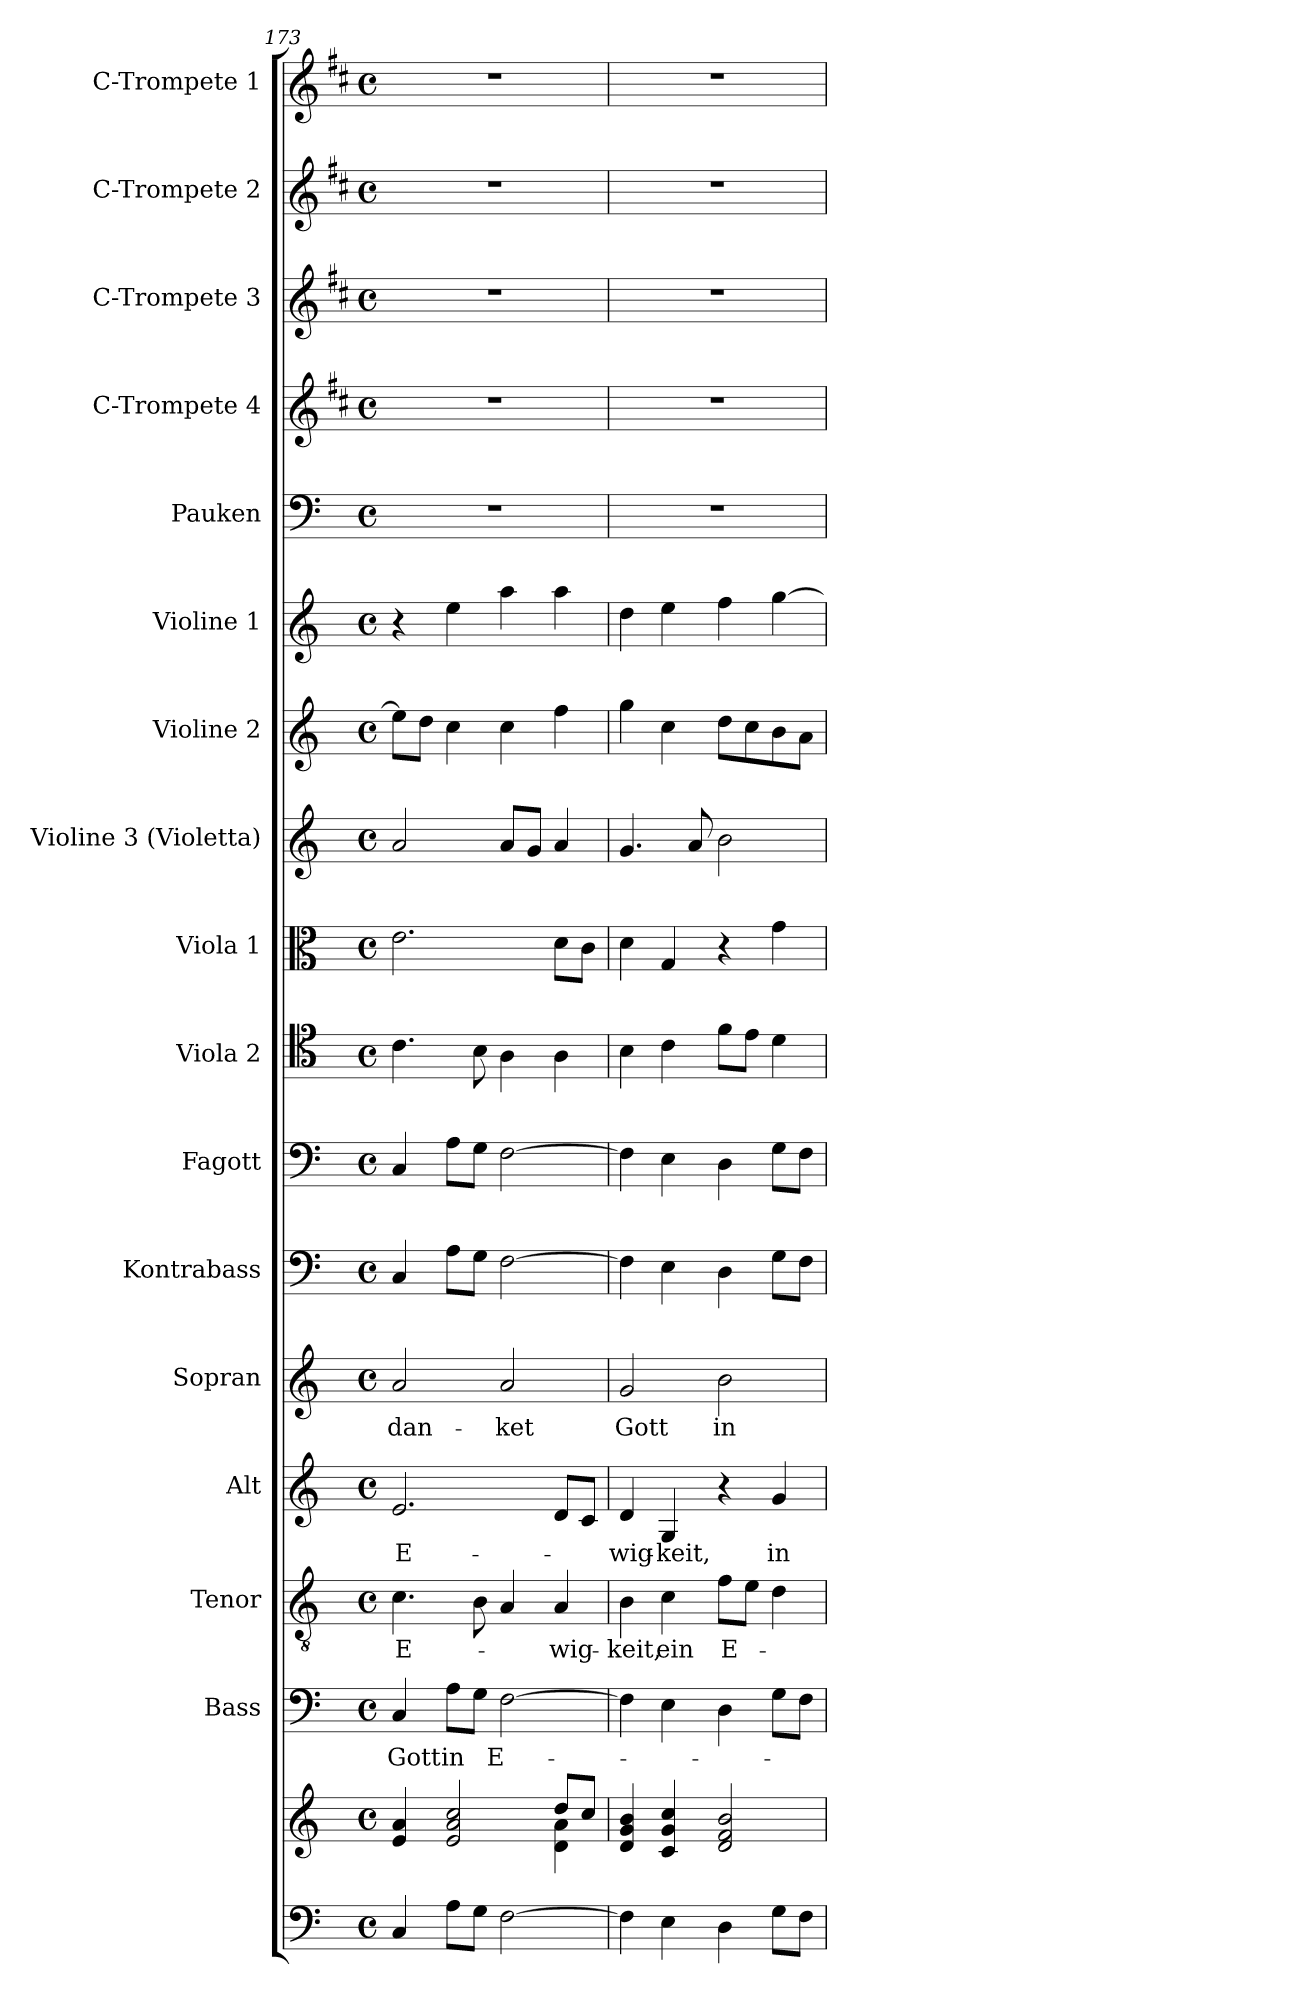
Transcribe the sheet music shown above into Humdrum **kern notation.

**kern	**kern	**kern	**text	**kern	**text	**kern	**text	**kern	**text	**kern	**kern	**kern	**kern	**kern	**kern	**kern	**kern	**kern	**kern	**kern	**kern
*part17	*part17	*part16	*part16	*part15	*part15	*part14	*part14	*part13	*part13	*part12	*part11	*part10	*part9	*part8	*part7	*part6	*part5	*part4	*part3	*part2	*part1
*staff18	*staff17	*staff16	*staff16	*staff15	*staff15	*staff14	*staff14	*staff13	*staff13	*staff12	*staff11	*staff10	*staff9	*staff8	*staff7	*staff6	*staff5	*staff4	*staff3	*staff2	*staff1
*	*	*I"Bass	*	*I"Tenor	*	*I"Alt	*	*I"Sopran	*	*I"Kontrabass	*I"Fagott	*I"Viola 2	*I"Viola 1	*I"Violine 3 (Violetta)	*I"Violine 2	*I"Violine 1	*I"Pauken	*I"C-Trompete 4	*I"C-Trompete 3	*I"C-Trompete 2	*I"C-Trompete 1
*	*	*I'B.	*	*I'T.	*	*I'A.	*	*I'S.	*	*I'Kb.	*I'Fg.	*I'Vla. 2	*I'Vla. 1	*I'Vl. 3	*I'Vl. 2	*I'Vl. 1	*I'Pk.	*I'C Trp. 4	*I'C Trp. 3	*I'C Trp. 2	*I'C Trp. 1
*clefF4	*clefG2	*clefF4	*	*clefGv2	*	*clefG2	*	*clefG2	*	*clefF4	*clefF4	*clefC4	*clefC3	*clefG2	*clefG2	*clefG2	*clefF4	*clefG2	*clefG2	*clefG2	*clefG2
*	*	*	*	*	*	*	*	*	*	*ITrd7c12	*	*	*	*	*	*	*	*ITrd1c2	*ITrd1c2	*ITrd1c2	*ITrd1c2
*k[]	*k[]	*k[]	*	*k[]	*	*k[]	*	*k[]	*	*k[]	*k[]	*k[]	*k[]	*k[]	*k[]	*k[]	*k[]	*k[]	*k[]	*k[]	*k[]
*C:	*C:	*C:	*	*C:	*	*C:	*	*C:	*	*C:	*C:	*C:	*C:	*C:	*C:	*C:	*C:	*C:	*C:	*C:	*C:
*M4/4	*M4/4	*M4/4	*	*M4/4	*	*M4/4	*	*M4/4	*	*M4/4	*M4/4	*M4/4	*M4/4	*M4/4	*M4/4	*M4/4	*M4/4	*M4/4	*M4/4	*M4/4	*M4/4
*met(c)	*met(c)	*met(c)	*	*met(c)	*	*met(c)	*	*met(c)	*	*met(c)	*met(c)	*met(c)	*met(c)	*met(c)	*met(c)	*met(c)	*met(c)	*met(c)	*met(c)	*met(c)	*met(c)
=173	=173	=173	=173	=173	=173	=173	=173	=173	=173	=173	=173	=173	=173	=173	=173	=173	=173	=173	=173	=173	=173
*	*^	*	*	*	*	*	*	*	*	*	*	*	*	*	*	*	*	*	*	*	*
!	!	!	!	!LO:LY:b	!	!LO:LY:b	!	!LO:LY:b	!	!LO:LY:b	!	!	!	!	!	!	!	!	!	!	!	!
4C/	4e/ 4a/	2.ryy	4C/	Gott	4.c\	E-	2.e/	E-	2a/	dan-	4CC/	4C/	4.c\	2.e\	2a/	8ee\L]	4r	1r	1r	1r	1r	1r
.	.	.	.	.	.	.	.	.	.	.	.	.	.	.	.	8dd\J	.	.	.	.	.	.
!	!	!	!	!LO:LY:b	!	!	!	!	!	!	!	!	!	!	!	!	!	!	!	!	!	!
8A\L	2e/ 2a/ 2cc/	.	8A\L	in	.	.	.	.	.	.	8AA\L	8A\L	.	.	.	4cc\	4ee\	.	.	.	.	.
8G\J	.	.	8G\J	.	8B\	.	.	.	.	.	8GG\J	8G\J	8B\	.	.	.	.	.	.	.	.	.
!	!	!	!	!LO:LY:b	!	!	!	!	!	!LO:LY:b	!	!	!	!	!	!	!	!	!	!	!	!
[2F\	.	.	[2F\	E-	4A/	.	.	.	2a/	-ket	[2FF\	[2F\	4A\	.	8a/L	4cc\	4aa\	.	.	.	.	.
.	.	.	.	.	.	.	.	.	.	.	.	.	.	.	8g/J	.	.	.	.	.	.	.
!	!	!	!	!	!	!LO:LY:b	!	!	!	!	!	!	!	!	!	!	!	!	!	!	!	!
.	8dd/L	4d\ 4a\	.	.	4A/	-wig-	8d/L	.	.	.	.	.	4A\	8d\L	4a/	4ff\	4aa\	.	.	.	.	.
.	8cc/J	.	.	.	.	.	8c/J	.	.	.	.	.	.	8c\J	.	.	.	.	.	.	.	.
*	*v	*v	*	*	*	*	*	*	*	*	*	*	*	*	*	*	*	*	*	*	*	*
=174	=174	=174	=174	=174	=174	=174	=174	=174	=174	=174	=174	=174	=174	=174	=174	=174	=174	=174	=174	=174	=174
!	!	!	!	!	!LO:LY:b	!	!LO:LY:b	!	!LO:LY:b	!	!	!	!	!	!	!	!	!	!	!	!
4F\]	4d/ 4g/ 4b/	4F\]	.	4B\	-keit,	4d/	-wig-	2g/	Gott	4FF\]	4F\]	4B\	4d\	4.g/	4gg\	4dd\	1r	1r	1r	1r	1r
!	!	!	!	!	!LO:LY:b	!	!LO:LY:b	!	!	!	!	!	!	!	!	!	!	!	!	!	!
4E\	4c/ 4g/ 4cc/	4E\	.	4c\	ein	4G/	-keit,	.	.	4EE\	4E\	4c\	4G/	.	4cc\	4ee\	.	.	.	.	.
.	.	.	.	.	.	.	.	.	.	.	.	.	.	8a/	.	.	.	.	.	.	.
!	!	!	!	!	!LO:LY:b	!	!	!	!LO:LY:b	!	!	!	!	!	!	!	!	!	!	!	!
4D\	2d/ 2f/ 2b/	4D\	.	8f\L	E-	4r	.	2b\	in	4DD\	4D\	8f\L	4r	2b\	8dd\L	4ff\	.	.	.	.	.
.	.	.	.	8e\J	.	.	.	.	.	.	.	8e\J	.	.	8cc\	.	.	.	.	.	.
!	!	!	!	!	!	!	!LO:LY:b	!	!	!	!	!	!	!	!	!	!	!	!	!	!
8G\L	.	8G\L	.	4d\	.	4g/	in	.	.	8GG\L	8G\L	4d\	4g\	.	8b\	[4gg\	.	.	.	.	.
8F\J	.	8F\J	.	.	.	.	.	.	.	8FF\J	8F\J	.	.	.	8a\J	.	.	.	.	.	.
=	=	=	=	=	=	=	=	=	=	=	=	=	=	=	=	=	=	=	=	=	=
*-	*-	*-	*-	*-	*-	*-	*-	*-	*-	*-	*-	*-	*-	*-	*-	*-	*-	*-	*-	*-	*-
